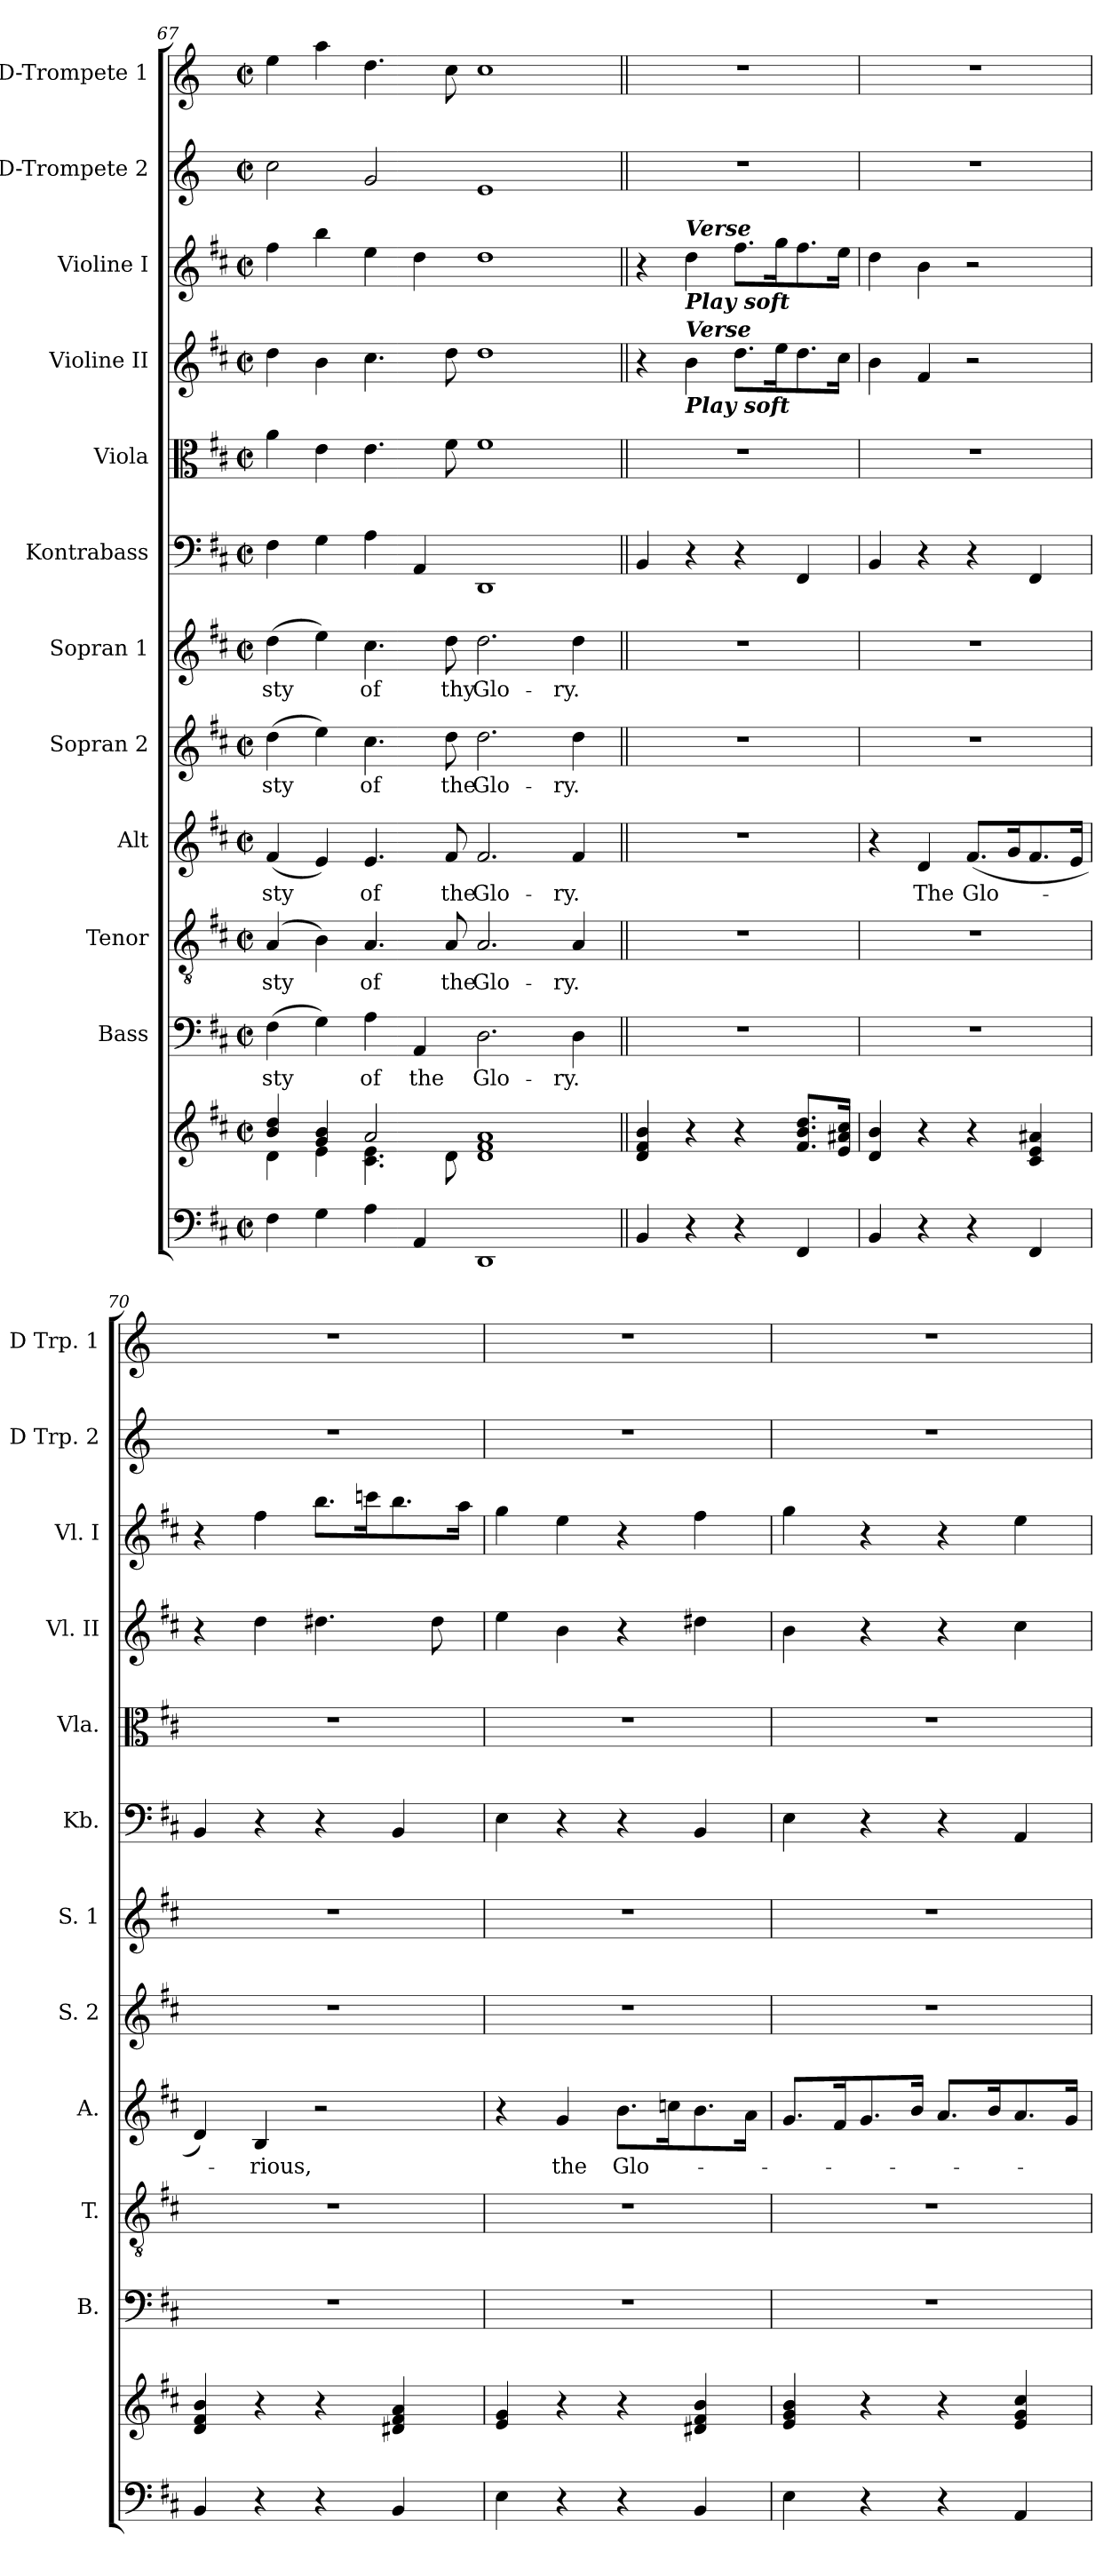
**kern	**kern	**kern	**text	**kern	**text	**kern	**text	**kern	**text	**kern	**text	**kern	**kern	**kern	**kern	**kern	**kern
*part12	*part12	*part11	*part11	*part10	*part10	*part9	*part9	*part8	*part8	*part7	*part7	*part6	*part5	*part4	*part3	*part2	*part1
*staff13	*staff12	*staff11	*staff11	*staff10	*staff10	*staff9	*staff9	*staff8	*staff8	*staff7	*staff7	*staff6	*staff5	*staff4	*staff3	*staff2	*staff1
*	*	*I"Bass	*	*I"Tenor	*	*I"Alt	*	*I"Sopran 2	*	*I"Sopran 1	*	*I"Kontrabass	*I"Viola	*I"Violine II	*I"Violine I	*I"D-Trompete 2	*I"D-Trompete 1
*	*	*I'B.	*	*I'T.	*	*I'A.	*	*I'S. 2	*	*I'S. 1	*	*I'Kb.	*I'Vla.	*I'Vl. II	*I'Vl. I	*I'D Trp. 2	*I'D Trp. 1
*clefF4	*clefG2	*clefF4	*	*clefGv2	*	*clefG2	*	*clefG2	*	*clefG2	*	*clefF4	*clefC3	*clefG2	*clefG2	*clefG2	*clefG2
*	*	*	*	*	*	*	*	*	*	*	*	*ITrd7c12	*	*	*	*ITrd-1c-2	*ITrd-1c-2
*k[f#c#]	*k[f#c#]	*k[f#c#]	*	*k[f#c#]	*	*k[f#c#]	*	*k[f#c#]	*	*k[f#c#]	*	*k[f#c#]	*k[f#c#]	*k[f#c#]	*k[f#c#]	*k[f#c#]	*k[f#c#]
*D:	*D:	*D:	*	*D:	*	*D:	*	*D:	*	*D:	*	*D:	*D:	*D:	*D:	*D:	*D:
*M2/2	*M2/2	*M2/2	*	*M2/2	*	*M2/2	*	*M2/2	*	*M2/2	*	*M2/2	*M2/2	*M2/2	*M2/2	*M2/2	*M2/2
*met(c|)	*met(c|)	*met(c|)	*	*met(c|)	*	*met(c|)	*	*met(c|)	*	*met(c|)	*	*met(c|)	*met(c|)	*met(c|)	*met(c|)	*met(c|)	*met(c|)
=67	=67	=67	=67	=67	=67	=67	=67	=67	=67	=67	=67	=67	=67	=67	=67	=67	=67
*	*^	*	*	*	*	*	*	*	*	*	*	*	*	*	*	*	*
!	!	!	!	!LO:LY:b	!	!LO:LY:b	!	!LO:LY:b	!	!LO:LY:b	!	!LO:LY:b	!	!	!	!	!	!
4F#\	4b/ 4dd/	4d\	(>4F#\	-sty	(4A/	-sty	(<4f#/	-sty	(>4dd\	-sty	(>4dd\	-sty	4FF#\	4a\	4dd\	4ff#\	2dd\	4ff#\
4G\	4g/ 4b/	4e\	4G\)	.	4B\)	.	4e/)	.	4ee\)	.	4ee\)	.	4GG\	4e\	4b\	4bb\	.	4bb\
!	!	!	!	!LO:LY:b	!	!LO:LY:b	!	!LO:LY:b	!	!LO:LY:b	!	!LO:LY:b	!	!	!	!	!	!
4A\	2a/	4.c#\ 4.e\	4A\	of	4.A/	of	4.e/	of	4.cc#\	of	4.cc#\	of	4AA\	4.e\	4.cc#\	4ee\	2a/	4.ee\
!	!	!	!	!LO:LY:b	!	!	!	!	!	!	!	!	!	!	!	!	!	!
4AA/	.	.	4AA/	the	.	.	.	.	.	.	.	.	4AAA/	.	.	4dd\	.	.
!	!	!	!	!	!	!LO:LY:b	!	!LO:LY:b	!	!LO:LY:b	!	!LO:LY:b	!	!	!	!	!	!
.	.	8d\	.	.	8A/	the	8f#/	the	8dd\	the	8dd\	thy	.	8f#\	8dd\	.	.	8dd\
!	!	!	!	!LO:LY:b	!	!LO:LY:b	!	!LO:LY:b	!	!LO:LY:b	!	!LO:LY:b	!	!	!	!	!	!
1DD	1a	1d 1f#	2.D\	Glo-	2.A/	Glo-	2.f#/	Glo-	2.dd\	Glo-	2.dd\	Glo-	1DDD	1f#	1dd	1dd	1f#	1dd
!	!	!	!	!LO:LY:b	!	!LO:LY:b	!	!LO:LY:b	!	!LO:LY:b	!	!LO:LY:b	!	!	!	!	!	!
.	.	.	4D\	-ry.	4A/	-ry.	4f#/	-ry.	4dd\	-ry.	4dd\	-ry.	.	.	.	.	.	.
*	*v	*v	*	*	*	*	*	*	*	*	*	*	*	*	*	*	*	*
=68||	=68||	=68||	=68||	=68||	=68||	=68||	=68||	=68||	=68||	=68||	=68||	=68||	=68||	=68||	=68||	=68||	=68||
4BB/	4d/ 4f#/ 4b/	1r	.	1r	.	1r	.	1r	.	1r	.	4BBB/	1r	4r	4r	1r	1r
!	!	!	!	!	!	!	!	!	!	!	!	!	!	!	!LO:TX:a:Bi:t=Verse	!	!
!	!	!	!	!	!	!	!	!	!	!	!	!	!	!	!LO:TX:b:Bi:t=Play soft	!	!
!	!	!	!	!	!	!	!	!	!	!	!	!	!	!LO:TX:a:Bi:t=Verse	!	!	!
!	!	!	!	!	!	!	!	!	!	!	!	!	!	!LO:TX:b:Bi:t=Play soft	!	!	!
4r	4r	.	.	.	.	.	.	.	.	.	.	4r	.	4b\	4dd\	.	.
4r	4r	.	.	.	.	.	.	.	.	.	.	4r	.	8.dd\L	8.ff#\L	.	.
.	.	.	.	.	.	.	.	.	.	.	.	.	.	16ee\k	16gg\k	.	.
4FF#/	8.f#/ 8.b/ 8.dd/L	.	.	.	.	.	.	.	.	.	.	4FFF#/	.	8.dd\	8.ff#\	.	.
.	16e/ 16a#X/ 16cc#/Jk	.	.	.	.	.	.	.	.	.	.	.	.	16cc#\Jk	16ee\Jk	.	.
=69	=69	=69	=69	=69	=69	=69	=69	=69	=69	=69	=69	=69	=69	=69	=69	=69	=69
4BB/	4d/ 4b/	1r	.	1r	.	4r	.	1r	.	1r	.	4BBB/	1r	4b\	4dd\	1r	1r
!	!	!	!	!	!	!	!LO:LY:b	!	!	!	!	!	!	!	!	!	!
4r	4r	.	.	.	.	4d/	The	.	.	.	.	4r	.	4f#/	4b\	.	.
!	!	!	!	!	!	!	!LO:LY:b	!	!	!	!	!	!	!	!	!	!
4r	4r	.	.	.	.	(<8.f#/L	Glo-	.	.	.	.	4r	.	2r	2r	.	.
.	.	.	.	.	.	16g/k	.	.	.	.	.	.	.	.	.	.	.
4FF#/	4c#/ 4e/ 4a#X/	.	.	.	.	8.f#/	.	.	.	.	.	4FFF#/	.	.	.	.	.
.	.	.	.	.	.	16e/Jk	.	.	.	.	.	.	.	.	.	.	.
!!LO:PB:g=z
=70	=70	=70	=70	=70	=70	=70	=70	=70	=70	=70	=70	=70	=70	=70	=70	=70	=70
4BB/	4d/ 4f#/ 4b/	1r	.	1r	.	4d/)	.	1r	.	1r	.	4BBB/	1r	4r	4r	1r	1r
!	!	!	!	!	!	!	!LO:LY:b	!	!	!	!	!	!	!	!	!	!
4r	4r	.	.	.	.	4B/	-rious,	.	.	.	.	4r	.	4dd\	4ff#\	.	.
4r	4r	.	.	.	.	2r	.	.	.	.	.	4r	.	4.dd#X\	8.bb\L	.	.
.	.	.	.	.	.	.	.	.	.	.	.	.	.	.	16cccn\k	.	.
4BB/	4d#X/ 4f#/ 4a/	.	.	.	.	.	.	.	.	.	.	4BBB/	.	.	8.bb\	.	.
.	.	.	.	.	.	.	.	.	.	.	.	.	.	8dd#\	.	.	.
.	.	.	.	.	.	.	.	.	.	.	.	.	.	.	16aa\Jk	.	.
=71	=71	=71	=71	=71	=71	=71	=71	=71	=71	=71	=71	=71	=71	=71	=71	=71	=71
4E\	4e/ 4g/	1r	.	1r	.	4r	.	1r	.	1r	.	4EE\	1r	4ee\	4gg\	1r	1r
!	!	!	!	!	!	!	!LO:LY:b	!	!	!	!	!	!	!	!	!	!
4r	4r	.	.	.	.	4g/	the	.	.	.	.	4r	.	4b\	4ee\	.	.
!	!	!	!	!	!	!	!LO:LY:b	!	!	!	!	!	!	!	!	!	!
4r	4r	.	.	.	.	8.b\L	Glo-	.	.	.	.	4r	.	4r	4r	.	.
.	.	.	.	.	.	16ccn\k	.	.	.	.	.	.	.	.	.	.	.
4BB/	4d#X/ 4f#/ 4b/	.	.	.	.	8.b\	.	.	.	.	.	4BBB/	.	4dd#X\	4ff#\	.	.
.	.	.	.	.	.	16a\Jk	.	.	.	.	.	.	.	.	.	.	.
=72	=72	=72	=72	=72	=72	=72	=72	=72	=72	=72	=72	=72	=72	=72	=72	=72	=72
4E\	4e/ 4g/ 4b/	1r	.	1r	.	8.g/L	.	1r	.	1r	.	4EE\	1r	4b\	4gg\	1r	1r
.	.	.	.	.	.	16f#/k	.	.	.	.	.	.	.	.	.	.	.
4r	4r	.	.	.	.	8.g/	.	.	.	.	.	4r	.	4r	4r	.	.
.	.	.	.	.	.	16b/Jk	.	.	.	.	.	.	.	.	.	.	.
4r	4r	.	.	.	.	8.a/L	.	.	.	.	.	4r	.	4r	4r	.	.
.	.	.	.	.	.	16b/k	.	.	.	.	.	.	.	.	.	.	.
4AA/	4e/ 4g/ 4cc#/	.	.	.	.	8.a/	.	.	.	.	.	4AAA/	.	4cc#\	4ee\	.	.
.	.	.	.	.	.	16g/Jk	.	.	.	.	.	.	.	.	.	.	.
=	=	=	=	=	=	=	=	=	=	=	=	=	=	=	=	=	=
*-	*-	*-	*-	*-	*-	*-	*-	*-	*-	*-	*-	*-	*-	*-	*-	*-	*-
